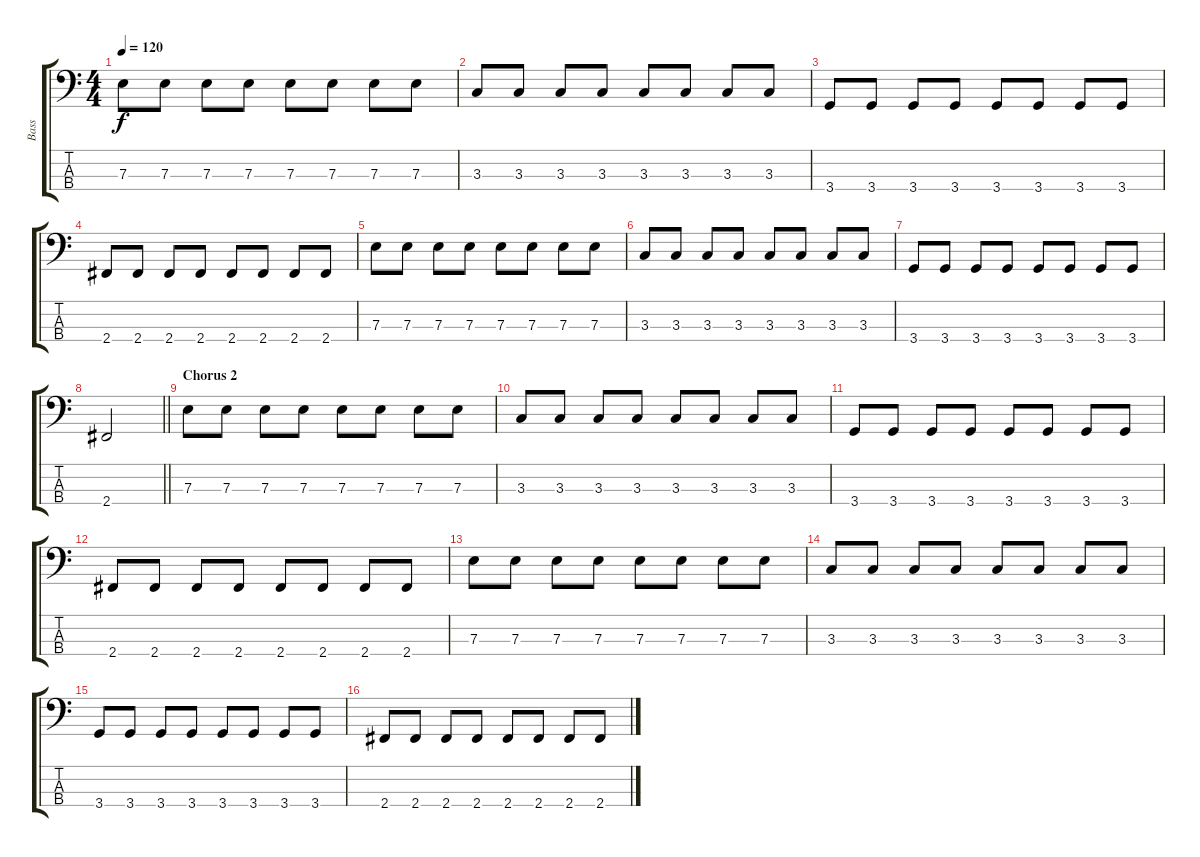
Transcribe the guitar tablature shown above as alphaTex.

\track ("Bass" "Bass") {instrument electricbassfinger}
\staff {score tabs}
\tuning (G2 D2 A1 E1) {hide}
\ts (4 4)
\tempo 120
\clef f4
\ks c
7.3.8{dy f} 7.3.8 7.3.8 7.3.8 7.3.8 7.3.8 7.3.8 7.3.8 |
3.3.8 3.3.8 3.3.8 3.3.8 3.3.8 3.3.8 3.3.8 3.3.8 |
3.4.8 3.4.8 3.4.8 3.4.8 3.4.8 3.4.8 3.4.8 3.4.8 |
2.4.8 2.4.8 2.4.8 2.4.8 2.4.8 2.4.8 2.4.8 2.4.8 |
7.3.8 7.3.8 7.3.8 7.3.8 7.3.8 7.3.8 7.3.8 7.3.8 |
3.3.8 3.3.8 3.3.8 3.3.8 3.3.8 3.3.8 3.3.8 3.3.8 |
3.4.8 3.4.8 3.4.8 3.4.8 3.4.8 3.4.8 3.4.8 3.4.8 |
\barLineRight lightlight
2.4.2 |
\section ("" "Chorus 2")
7.3.8 7.3.8 7.3.8 7.3.8 7.3.8 7.3.8 7.3.8 7.3.8 |
3.3.8 3.3.8 3.3.8 3.3.8 3.3.8 3.3.8 3.3.8 3.3.8 |
3.4.8 3.4.8 3.4.8 3.4.8 3.4.8 3.4.8 3.4.8 3.4.8 |
2.4.8 2.4.8 2.4.8 2.4.8 2.4.8 2.4.8 2.4.8 2.4.8 |
7.3.8 7.3.8 7.3.8 7.3.8 7.3.8 7.3.8 7.3.8 7.3.8 |
3.3.8 3.3.8 3.3.8 3.3.8 3.3.8 3.3.8 3.3.8 3.3.8 |
3.4.8 3.4.8 3.4.8 3.4.8 3.4.8 3.4.8 3.4.8 3.4.8 |
2.4.8 2.4.8 2.4.8 2.4.8 2.4.8 2.4.8 2.4.8 2.4.8
